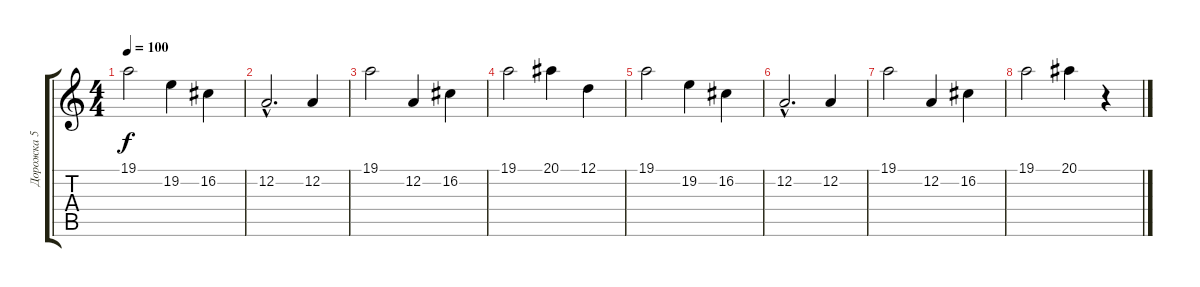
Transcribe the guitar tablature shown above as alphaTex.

\track ("Дорожка 5" "Дорожка 5") {instrument pad6metallic}
\staff {score tabs}
\tuning (D4 A3 F3 C3 G2 C2) {hide}
\ts (4 4)
\tempo 100
\clef g2
\ks c
19.1.2{dy f} 19.2.4 16.2.4 |
12.2{hac}.2{d} 12.2.4 |
19.1.2 12.2.4 16.2.4 |
19.1.2 20.1.4 12.1.4 |
19.1.2 19.2.4 16.2.4 |
12.2{hac}.2{d} 12.2.4 |
19.1.2 12.2.4 16.2.4 |
19.1.2 20.1.4 r.4
